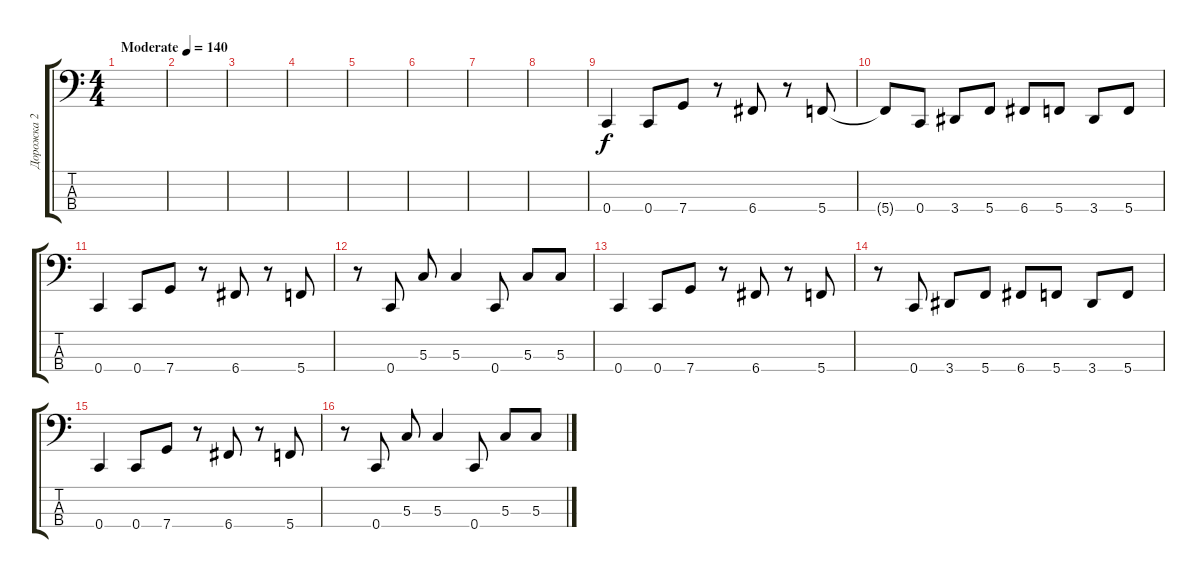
\track ("Дорожка 2" "Дорожка 2") {instrument electricbassfinger}
\staff {score tabs}
\tuning (F2 C2 G1 C1) {hide}
\ts (4 4)
\tempo (140 "Moderate")
\clef f4
\ks c
|
|
|
|
|
|
|
|
0.4.4 0.4.8 7.4.8 r.8 6.4.8 r.8 5.4.8 |
5.4{t}.8 0.4.8 3.4.8 5.4.8 6.4.8 5.4.8 3.4.8 5.4.8 |
0.4.4 0.4.8 7.4.8 r.8 6.4.8 r.8 5.4.8 |
r.8 0.4.8 5.3.8 5.3.4 0.4.8 5.3.8 5.3.8 |
0.4.4 0.4.8 7.4.8 r.8 6.4.8 r.8 5.4.8 |
r.8 0.4.8 3.4.8 5.4.8 6.4.8 5.4.8 3.4.8 5.4.8 |
0.4.4 0.4.8 7.4.8 r.8 6.4.8 r.8 5.4.8 |
r.8 0.4.8 5.3.8 5.3.4 0.4.8 5.3.8 5.3.8
